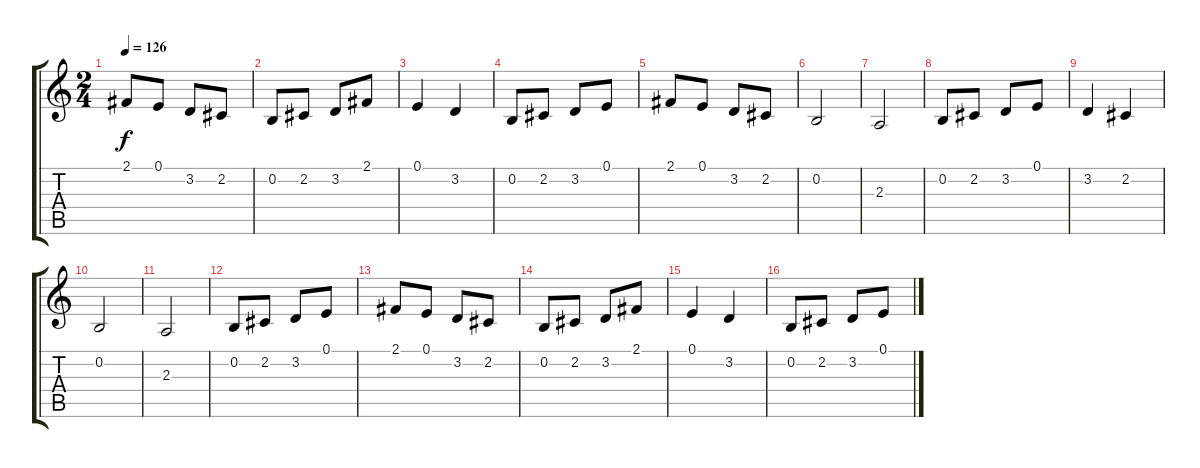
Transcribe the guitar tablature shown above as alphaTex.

\track "" {instrument tenorsax}
\staff {score tabs}
\tuning (E4 B3 G3 D3 A2 E2) {hide}
\ts (2 4)
\tempo 126
\clef g2
\ks c
2.1.8{dy f} 0.1.8 3.2.8 2.2.8 |
0.2.8 2.2.8 3.2.8 2.1.8 |
0.1.4 3.2.4 |
0.2.8 2.2.8 3.2.8 0.1.8 |
2.1.8 0.1.8 3.2.8 2.2.8 |
0.2.2 |
2.3.2 |
0.2.8 2.2.8 3.2.8 0.1.8 |
3.2.4 2.2.4 |
0.2.2 |
2.3.2 |
0.2.8 2.2.8 3.2.8 0.1.8 |
2.1.8 0.1.8 3.2.8 2.2.8 |
0.2.8 2.2.8 3.2.8 2.1.8 |
0.1.4 3.2.4 |
0.2.8 2.2.8 3.2.8 0.1.8
